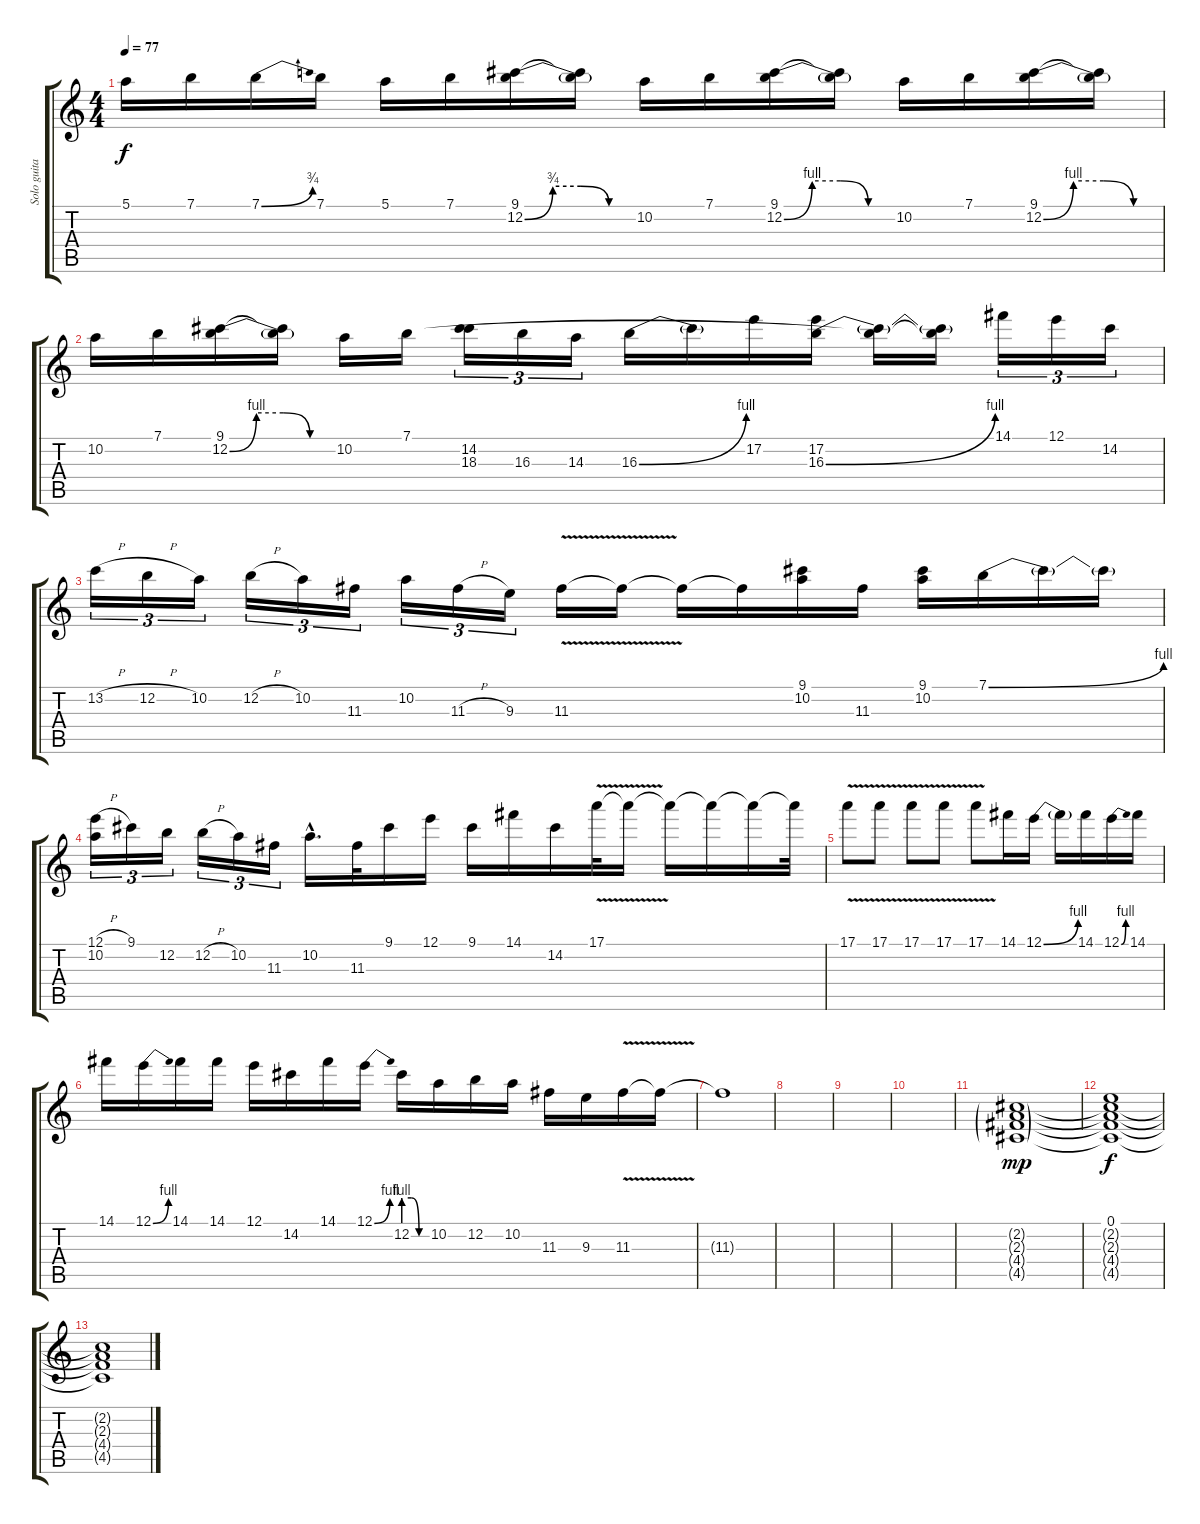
\track ("Solo guitar" "Solo guita") {instrument distortionguitar}
\staff {score tabs}
\tuning (E4 B3 G3 D3 A2 E2) {hide}
\ts (4 4)
\tempo 77
\clef g2
\ks c
5.1.16{dy f} 7.1.16 7.1{be (bend 0 0 60 3)}.16 7.1.16 5.1.16 7.1.16 (9.1 12.2{be (custom 0 0 15 3 30 3 45 0 60 0)}).16 (9.1{t} 12.2{t}).16 10.2.16 7.1.16 (9.1 12.2{be (custom 0 0 15 4 30 4 45 0 60 0)}).16 (9.1{t} 12.2{t}).16 10.2.16 7.1.16 (9.1 12.2{be (custom 0 0 15 4 30 4 45 0 60 0)}).16 (9.1{t} 12.2{t}).16 |
10.2.16 7.1.16 (9.1 12.2{be (custom 0 0 15 4 30 4 45 0 60 0)}).16 (9.1{t} 12.2{t}).16 10.2.16 7.1.16 (14.2 18.3).16{tu (3 2)} 16.3.16{tu (3 2)} 14.3.16{tu (3 2)} 16.3{be (bend 0 0 60 4)}.16 16.3{t}.16 17.2.16 (17.2 16.3{be (bend 0 0 60 4)}).16 (7.1{t} 16.3{t}).16 (7.1{t} 16.3{t}).16 14.1.16{tu (3 2)} 12.1.16{tu (3 2)} 14.2.16{tu (3 2)} |
13.2{h}.16{tu (3 2)} 12.2{h}.16{tu (3 2)} 10.2.16{tu (3 2)} 12.2{h}.16{tu (3 2)} 10.2.16{tu (3 2)} 11.3.16{tu (3 2)} 10.2.16{tu (3 2)} 11.3{h}.16{tu (3 2)} 9.3.16{tu (3 2)} 11.3{v}.16 11.3{t}.16 11.3{t}.16 11.3{t}.16 (9.1 10.2).16 11.3.16 (9.1 10.2).16 7.1{be (bend 0 0 60 4)}.16 7.1{t}.16 7.1{t}.16 |
(12.1{h} 10.2).16{tu (3 2)} 9.1.16{tu (3 2)} 12.2.16{tu (3 2)} 12.2{h}.16{tu (3 2)} 10.2.16{tu (3 2)} 11.3.16{tu (3 2)} 10.2{hac}.16{d} 11.3.32 9.1.16 12.1.16 9.1.16 14.1.16 14.2.16 17.1{v}.32 17.1{t}.16 17.1{t}.16 17.1{t}.16 17.1{t}.16 17.1{t}.32 |
17.1{v}.8 17.1{v}.8 17.1{v}.8 17.1{v}.8 17.1{v}.8 14.1.16 12.1{be (bend 0 0 60 4)}.16 12.1{t}.16 14.1.16 12.1{be (bend 0 0 60 4)}.16 14.1.16 |
14.1.16 12.1{be (bend 0 0 60 4)}.16 14.1.16 14.1.16 12.1.16 14.2.16 14.1.16 12.1{be (bend 0 0 60 4)}.16 12.2{be (custom 0 4 20 4 40 0 60 0)}.16 10.2.16 12.2.16 10.2.16 11.3.16 9.3.16 11.3{v}.16 11.3{t}.16 |
11.3{t}.1 |
|
|
|
(2.2{g} 2.3{g} 4.4{g} 4.5{g}).1{dy mp} |
(0.1 2.2{t} 2.3{t} 4.4{t} 4.5{t}).1{dy f} |
(2.2{t} 2.3{t} 4.4{t} 4.5{t}).1{volume 0}
